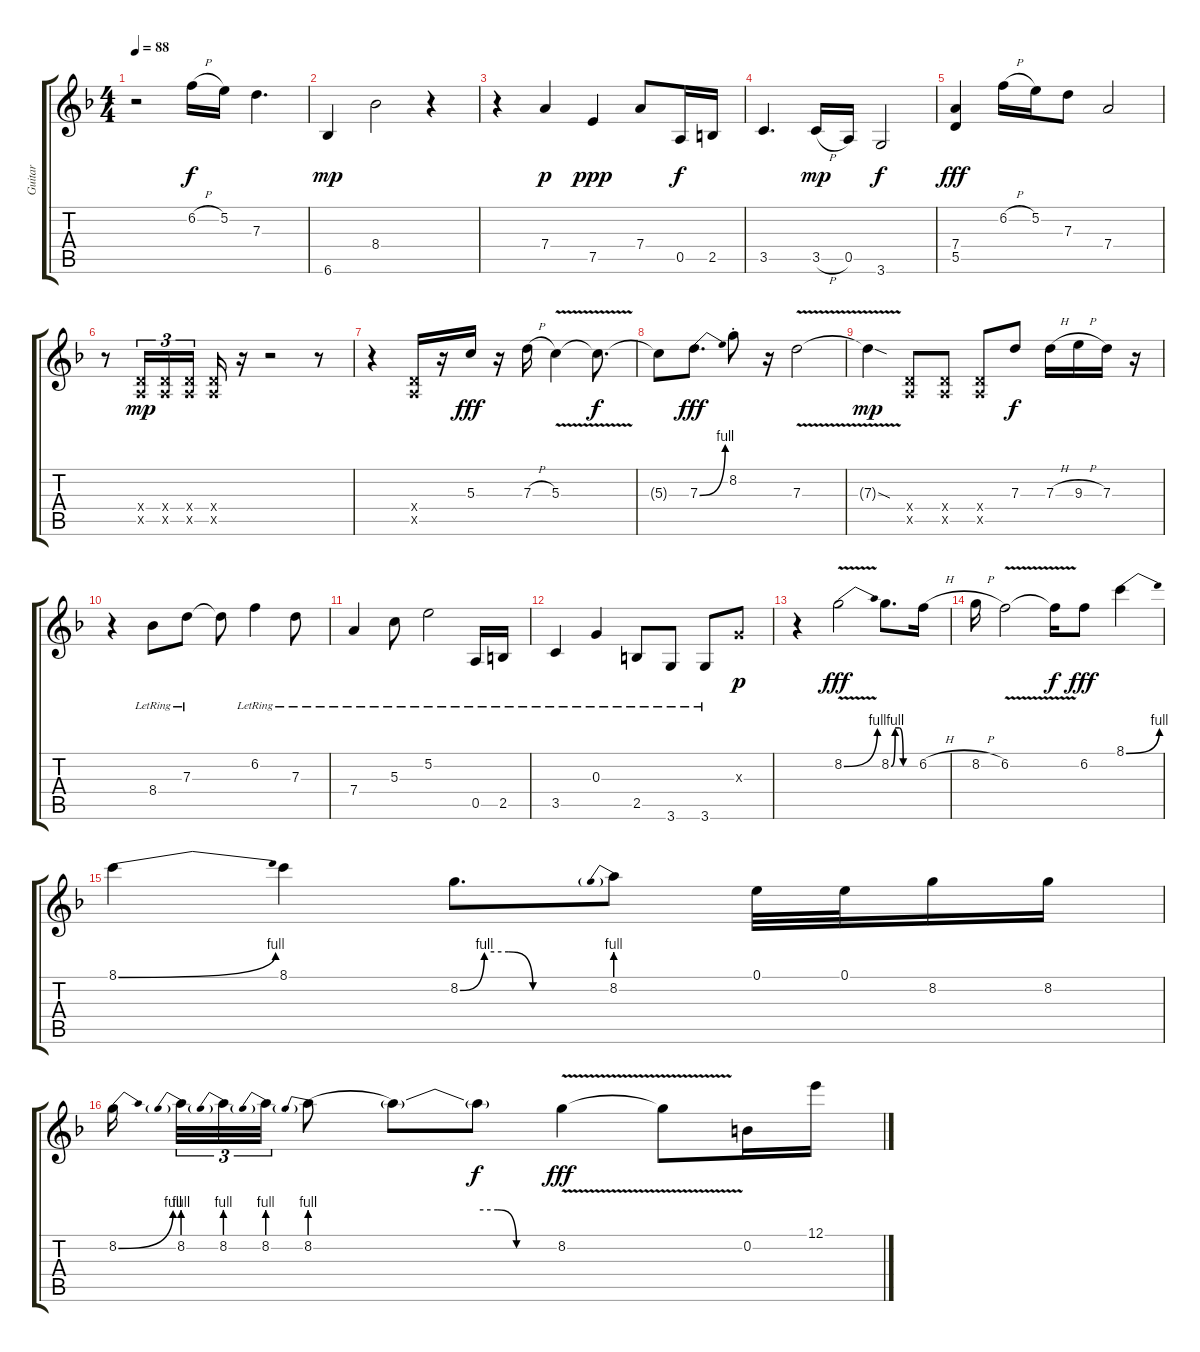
\track ("Guitar" "Guitar") {instrument electricguitarclean}
\staff {score tabs}
\tuning (E4 B3 G3 D3 A2 E2) {hide}
\ts (4 4)
\tempo 88
\clef g2
\ks dminor
r.2{dy f} 6.2{h}.16 5.2.16 7.3.4{d} |
6.6.4{dy mp} 8.4.2 r.4 |
r.4{instrument electricguitarclean} 7.4.4{dy p} 7.5.4{dy ppp} 7.4.8 0.5.16{dy f instrument overdrivenguitar} 2.5.16 |
3.5.4{d} 3.5{h}.16{dy mp} 0.5.16 3.6.2{dy f} |
(7.4 5.5).4{dy fff} 6.2{h}.16 5.2.16 7.3.8 7.4.2 |
r.8 (0.4{x} 0.5{x}).16{tu (3 2) dy mp} (0.4{x} 0.5{x}).16{tu (3 2)} (0.4{x} 0.5{x}).16{tu (3 2)} (0.4{x} 0.5{x}).16 r.16 r.2 r.8 |
r.4 (0.4{x} 0.5{x}).16 r.16 5.3.16{dy fff} r.16 7.3{h}.16 5.3{v}.4 5.3{t}.8{d dy f} |
5.3{t}.8 7.3{be (bend 0 0 60 4)}.8{d dy fff} 8.2{st}.8 r.16 7.3{v}.2 |
7.3{sod t}.4{dy mp} (0.4{x} 0.5{x}).8 (0.4{x} 0.5{x}).8 (0.4{x} 0.5{x}).8 7.3.8{dy f} 7.3{h}.16 9.3{h}.16 7.3.16 r.16 |
r.4{instrument electricguitarclean} 8.4{lr}.8 7.3{lr}.8 7.3{t}.8 6.2{lr}.4 7.3{lr}.8 |
7.4{lr}.4 5.3{lr}.8 5.2{lr}.2 0.5{lr}.16 2.5{lr}.16 |
3.5{lr}.4 0.3{lr}.4 2.5{lr}.8 3.6{lr}.8 3.6{lr}.8 0.3{x}.8{dy p} |
r.4{instrument overdrivenguitar} 8.2{be (bend 0 0 60 4) v}.2{dy fff} 8.2{be (custom 0 0 10 4 20 4 30 0 60 0)}.8{d} 6.2{h}.16 |
8.2{h}.16 6.2{v}.2 6.2{t}.16{dy f} 6.2.8{dy fff} 8.1{be (bend 0 0 60 4)}.4 |
8.1{be (bend 0 0 60 4)}.4 8.1.4 8.2{be (custom 0 0 10 4 20 4 30 0 60 0)}.8{d} 8.2{be (prebend 0 4 60 4)}.8 0.1.32 0.1.32 8.2.16 8.2.16 |
8.2{be (bend 0 0 60 4)}.16{beam splitsecondary} 8.2{be (prebend 0 4 60 4)}.32{tu (3 2)} 8.2{be (prebend 0 4 60 4)}.32{tu (3 2)} 8.2{be (prebend 0 4 60 4)}.32{tu (3 2)} 8.2{be (prebend 0 4 60 4)}.8 8.2{t}.8 8.2{be (custom 0 4 15 4 30 0 60 0) t}.8{dy f} 8.2{v}.4{dy fff} 8.2{t}.8 0.2.16 12.1.16
